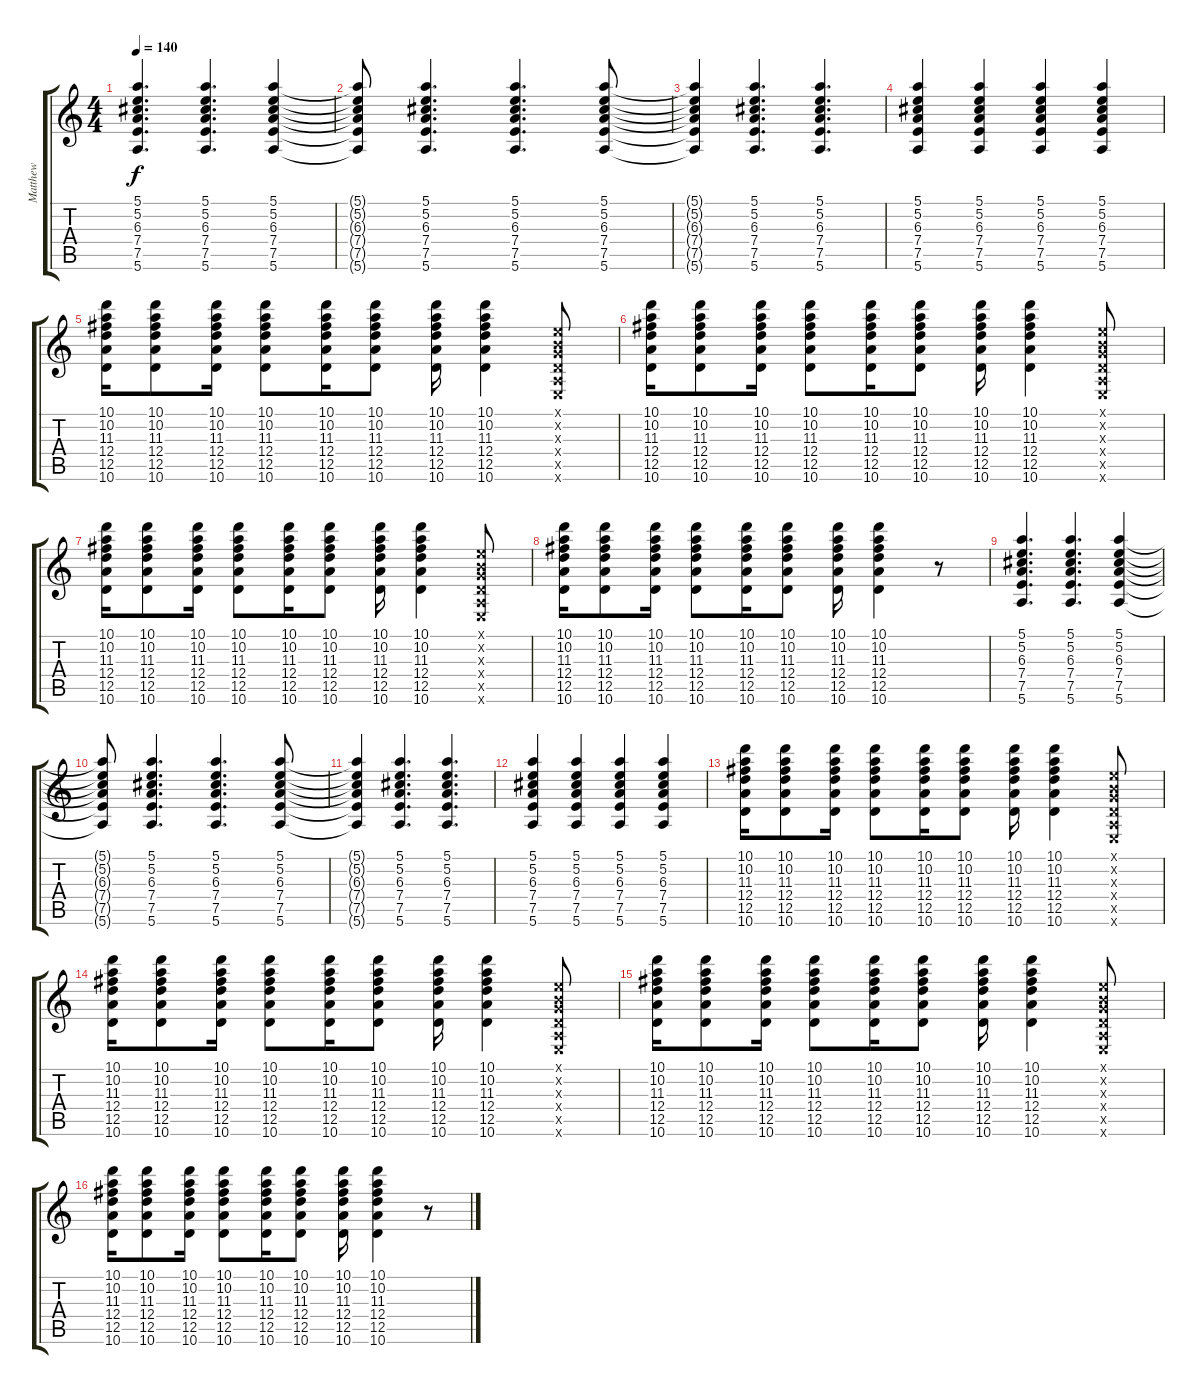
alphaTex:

\track ("Matthew" "Matthew") {instrument electricguitarclean}
\staff {score tabs}
\tuning (E4 B3 G3 D3 A2 E2) {hide}
\ts (4 4)
\tempo 140
\clef g2
\ks c
(5.1 5.2 6.3 7.4 7.5 5.6).4{d dy f} (5.1 5.2 6.3 7.4 7.5 5.6).4{d} (5.1 5.2 6.3 7.4 7.5 5.6).4 |
(5.1{t} 5.2{t} 6.3{t} 7.4{t} 7.5{t} 5.6{t}).8 (5.1 5.2 6.3 7.4 7.5 5.6).4{d} (5.1 5.2 6.3 7.4 7.5 5.6).4{d} (5.1 5.2 6.3 7.4 7.5 5.6).8 |
(5.1{t} 5.2{t} 6.3{t} 7.4{t} 7.5{t} 5.6{t}).4 (5.1 5.2 6.3 7.4 7.5 5.6).4{d} (5.1 5.2 6.3 7.4 7.5 5.6).4{d} |
(5.1 5.2 6.3 7.4 7.5 5.6).4 (5.1 5.2 6.3 7.4 7.5 5.6).4 (5.1 5.2 6.3 7.4 7.5 5.6).4 (5.1 5.2 6.3 7.4 7.5 5.6).4 |
(10.1 10.2 11.3 12.4 12.5 10.6).16 (10.1 10.2 11.3 12.4 12.5 10.6).8 (10.1 10.2 11.3 12.4 12.5 10.6).16 (10.1 10.2 11.3 12.4 12.5 10.6).8 (10.1 10.2 11.3 12.4 12.5 10.6).16 (10.1 10.2 11.3 12.4 12.5 10.6).8 (10.1 10.2 11.3 12.4 12.5 10.6).16 (10.1 10.2 11.3 12.4 12.5 10.6).4 (0.1{x} 0.2{x} 0.3{x} 0.4{x} 0.5{x} 0.6{x}).8 |
(10.1 10.2 11.3 12.4 12.5 10.6).16 (10.1 10.2 11.3 12.4 12.5 10.6).8 (10.1 10.2 11.3 12.4 12.5 10.6).16 (10.1 10.2 11.3 12.4 12.5 10.6).8 (10.1 10.2 11.3 12.4 12.5 10.6).16 (10.1 10.2 11.3 12.4 12.5 10.6).8 (10.1 10.2 11.3 12.4 12.5 10.6).16 (10.1 10.2 11.3 12.4 12.5 10.6).4 (0.1{x} 0.2{x} 0.3{x} 0.4{x} 0.5{x} 0.6{x}).8 |
(10.1 10.2 11.3 12.4 12.5 10.6).16 (10.1 10.2 11.3 12.4 12.5 10.6).8 (10.1 10.2 11.3 12.4 12.5 10.6).16 (10.1 10.2 11.3 12.4 12.5 10.6).8 (10.1 10.2 11.3 12.4 12.5 10.6).16 (10.1 10.2 11.3 12.4 12.5 10.6).8 (10.1 10.2 11.3 12.4 12.5 10.6).16 (10.1 10.2 11.3 12.4 12.5 10.6).4 (0.1{x} 0.2{x} 0.3{x} 0.4{x} 0.5{x} 0.6{x}).8 |
(10.1 10.2 11.3 12.4 12.5 10.6).16 (10.1 10.2 11.3 12.4 12.5 10.6).8 (10.1 10.2 11.3 12.4 12.5 10.6).16 (10.1 10.2 11.3 12.4 12.5 10.6).8 (10.1 10.2 11.3 12.4 12.5 10.6).16 (10.1 10.2 11.3 12.4 12.5 10.6).8 (10.1 10.2 11.3 12.4 12.5 10.6).16 (10.1 10.2 11.3 12.4 12.5 10.6).4 r.8 |
(5.1 5.2 6.3 7.4 7.5 5.6).4{d} (5.1 5.2 6.3 7.4 7.5 5.6).4{d} (5.1 5.2 6.3 7.4 7.5 5.6).4 |
(5.1{t} 5.2{t} 6.3{t} 7.4{t} 7.5{t} 5.6{t}).8 (5.1 5.2 6.3 7.4 7.5 5.6).4{d} (5.1 5.2 6.3 7.4 7.5 5.6).4{d} (5.1 5.2 6.3 7.4 7.5 5.6).8 |
(5.1{t} 5.2{t} 6.3{t} 7.4{t} 7.5{t} 5.6{t}).4 (5.1 5.2 6.3 7.4 7.5 5.6).4{d} (5.1 5.2 6.3 7.4 7.5 5.6).4{d} |
(5.1 5.2 6.3 7.4 7.5 5.6).4 (5.1 5.2 6.3 7.4 7.5 5.6).4 (5.1 5.2 6.3 7.4 7.5 5.6).4 (5.1 5.2 6.3 7.4 7.5 5.6).4 |
(10.1 10.2 11.3 12.4 12.5 10.6).16 (10.1 10.2 11.3 12.4 12.5 10.6).8 (10.1 10.2 11.3 12.4 12.5 10.6).16 (10.1 10.2 11.3 12.4 12.5 10.6).8 (10.1 10.2 11.3 12.4 12.5 10.6).16 (10.1 10.2 11.3 12.4 12.5 10.6).8 (10.1 10.2 11.3 12.4 12.5 10.6).16 (10.1 10.2 11.3 12.4 12.5 10.6).4 (0.1{x} 0.2{x} 0.3{x} 0.4{x} 0.5{x} 0.6{x}).8 |
(10.1 10.2 11.3 12.4 12.5 10.6).16 (10.1 10.2 11.3 12.4 12.5 10.6).8 (10.1 10.2 11.3 12.4 12.5 10.6).16 (10.1 10.2 11.3 12.4 12.5 10.6).8 (10.1 10.2 11.3 12.4 12.5 10.6).16 (10.1 10.2 11.3 12.4 12.5 10.6).8 (10.1 10.2 11.3 12.4 12.5 10.6).16 (10.1 10.2 11.3 12.4 12.5 10.6).4 (0.1{x} 0.2{x} 0.3{x} 0.4{x} 0.5{x} 0.6{x}).8 |
(10.1 10.2 11.3 12.4 12.5 10.6).16 (10.1 10.2 11.3 12.4 12.5 10.6).8 (10.1 10.2 11.3 12.4 12.5 10.6).16 (10.1 10.2 11.3 12.4 12.5 10.6).8 (10.1 10.2 11.3 12.4 12.5 10.6).16 (10.1 10.2 11.3 12.4 12.5 10.6).8 (10.1 10.2 11.3 12.4 12.5 10.6).16 (10.1 10.2 11.3 12.4 12.5 10.6).4 (0.1{x} 0.2{x} 0.3{x} 0.4{x} 0.5{x} 0.6{x}).8 |
(10.1 10.2 11.3 12.4 12.5 10.6).16 (10.1 10.2 11.3 12.4 12.5 10.6).8 (10.1 10.2 11.3 12.4 12.5 10.6).16 (10.1 10.2 11.3 12.4 12.5 10.6).8 (10.1 10.2 11.3 12.4 12.5 10.6).16 (10.1 10.2 11.3 12.4 12.5 10.6).8 (10.1 10.2 11.3 12.4 12.5 10.6).16 (10.1 10.2 11.3 12.4 12.5 10.6).4 r.8
